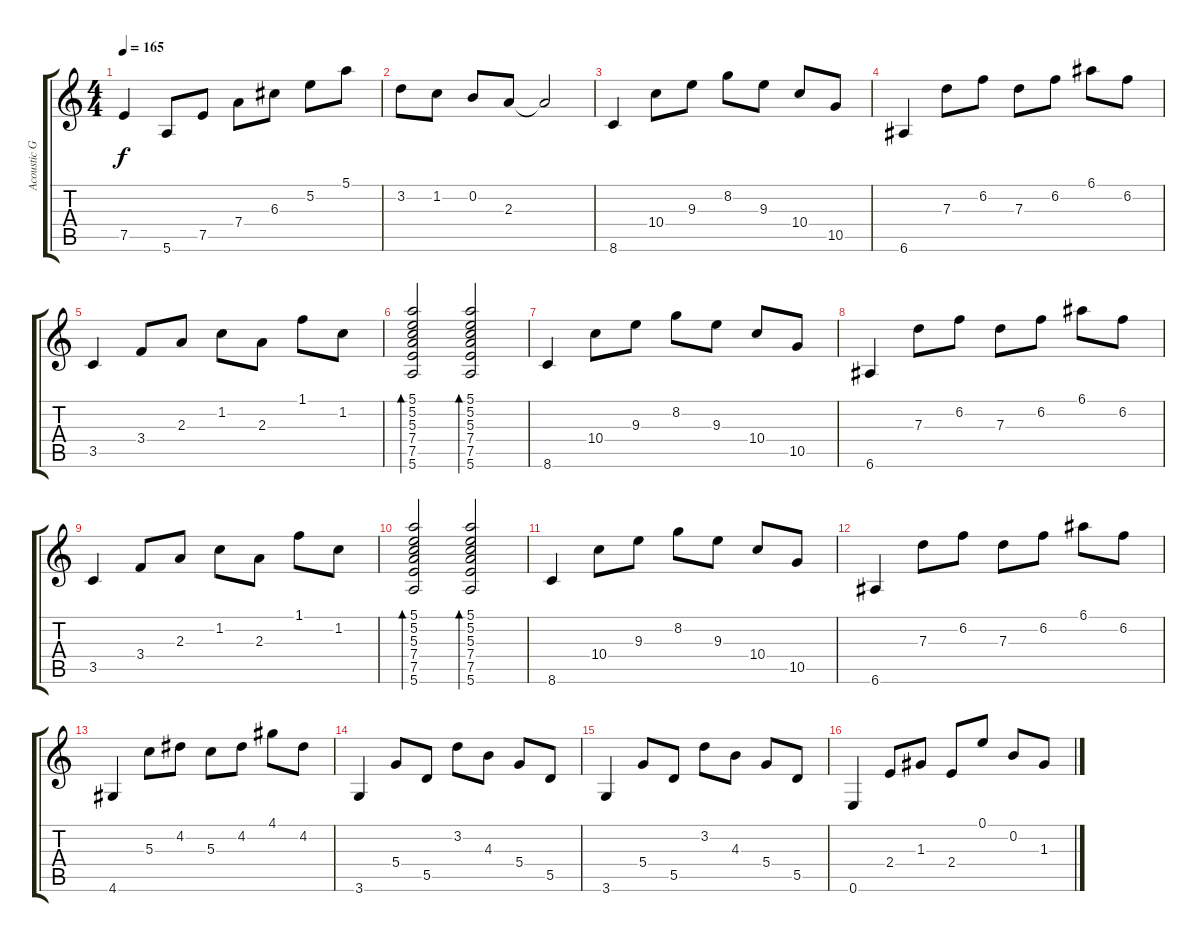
\track ("Acoustic Guitar 2" "Acoustic G") {instrument acousticguitarnylon}
\staff {score tabs}
\tuning (E4 B3 G3 D3 A2 E2) {hide}
\ts (4 4)
\tempo 165
\clef g2
\ks c
7.5.4{dy f} 5.6.8 7.5.8 7.4.8 6.3.8 5.2.8 5.1.8 |
3.2.8 1.2.8 0.2.8 2.3.8 2.3{t}.2 |
8.6.4 10.4.8 9.3.8 8.2.8 9.3.8 10.4.8 10.5.8 |
6.6.4 7.3.8 6.2.8 7.3.8 6.2.8 6.1.8 6.2.8 |
3.5.4 3.4.8 2.3.8 1.2.8 2.3.8 1.1.8 1.2.8 |
(5.1 5.2 5.3 7.4 7.5 5.6).2{bd 480} (5.1 5.2 5.3 7.4 7.5 5.6).2{bd 480} |
8.6.4 10.4.8 9.3.8 8.2.8 9.3.8 10.4.8 10.5.8 |
6.6.4 7.3.8 6.2.8 7.3.8 6.2.8 6.1.8 6.2.8 |
3.5.4 3.4.8 2.3.8 1.2.8 2.3.8 1.1.8 1.2.8 |
(5.1 5.2 5.3 7.4 7.5 5.6).2{bd 480} (5.1 5.2 5.3 7.4 7.5 5.6).2{bd 480} |
8.6.4 10.4.8 9.3.8 8.2.8 9.3.8 10.4.8 10.5.8 |
6.6.4 7.3.8 6.2.8 7.3.8 6.2.8 6.1.8 6.2.8 |
4.6.4 5.3.8 4.2.8 5.3.8 4.2.8 4.1.8 4.2.8 |
3.6.4 5.4.8 5.5.8 3.2.8 4.3.8 5.4.8 5.5.8 |
3.6.4 5.4.8 5.5.8 3.2.8 4.3.8 5.4.8 5.5.8 |
0.6.4 2.4.8 1.3.8 2.4.8 0.1.8 0.2.8 1.3.8
